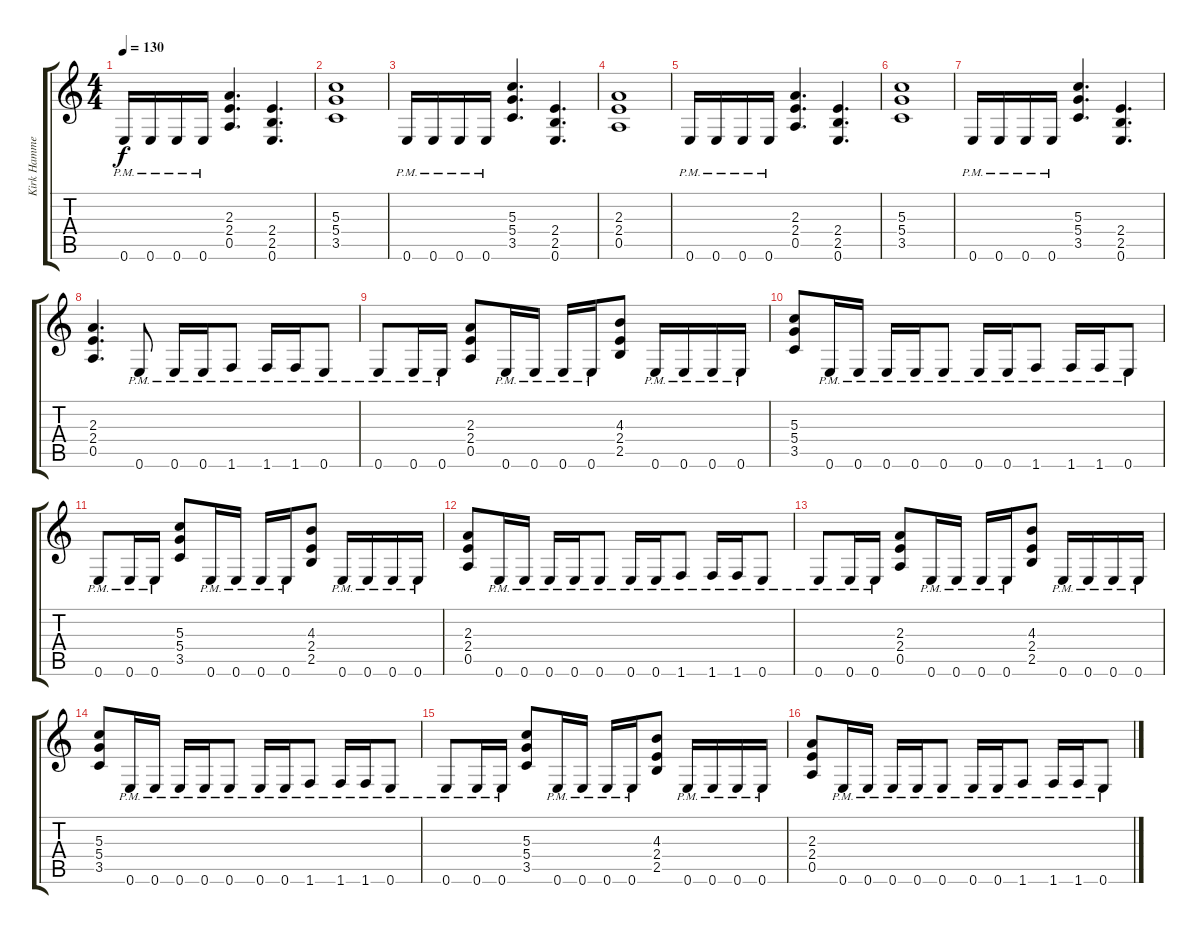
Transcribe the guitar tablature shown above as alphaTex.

\track ("Kirk Hammet" "Kirk Hamme") {instrument distortionguitar}
\staff {score tabs}
\tuning (E4 B3 G3 D3 A2 E2) {hide}
\ts (4 4)
\tempo 130
\clef g2
\ks c
0.6{pm}.16{dy f} 0.6{pm}.16 0.6{pm}.16 0.6{pm}.16 (2.3 2.4 0.5).4{d} (2.4 2.5 0.6).4{d} |
(5.3 5.4 3.5).1 |
0.6{pm}.16 0.6{pm}.16 0.6{pm}.16 0.6{pm}.16 (5.3 5.4 3.5).4{d} (2.4 2.5 0.6).4{d} |
(2.3 2.4 0.5).1 |
0.6{pm}.16 0.6{pm}.16 0.6{pm}.16 0.6{pm}.16 (2.3 2.4 0.5).4{d} (2.4 2.5 0.6).4{d} |
(5.3 5.4 3.5).1 |
0.6{pm}.16 0.6{pm}.16 0.6{pm}.16 0.6{pm}.16 (5.3 5.4 3.5).4{d} (2.4 2.5 0.6).4{d} |
(2.3 2.4 0.5).4{d} 0.6{pm}.8 0.6{pm}.16 0.6{pm}.16 1.6{pm}.8 1.6{pm}.16 1.6{pm}.16 0.6{pm}.8 |
0.6{pm}.8{volume 16} 0.6{pm}.16 0.6{pm}.16 (2.3 2.4 0.5).8 0.6{pm}.16 0.6{pm}.16 0.6{pm}.16 0.6{pm}.16 (4.3 2.4 2.5).8 0.6{pm}.16 0.6{pm}.16 0.6{pm}.16 0.6{pm}.16 |
(5.3 5.4 3.5).8 0.6{pm}.16 0.6{pm}.16 0.6{pm}.16 0.6{pm}.16 0.6{pm}.8 0.6{pm}.16 0.6{pm}.16 1.6{pm}.8 1.6{pm}.16 1.6{pm}.16 0.6{pm}.8 |
0.6{pm}.8 0.6{pm}.16 0.6{pm}.16 (5.3 5.4 3.5).8 0.6{pm}.16 0.6{pm}.16 0.6{pm}.16 0.6{pm}.16 (4.3 2.4 2.5).8 0.6{pm}.16 0.6{pm}.16 0.6{pm}.16 0.6{pm}.16 |
(2.3 2.4 0.5).8 0.6{pm}.16 0.6{pm}.16 0.6{pm}.16 0.6{pm}.16 0.6{pm}.8 0.6{pm}.16 0.6{pm}.16 1.6{pm}.8 1.6{pm}.16 1.6{pm}.16 0.6{pm}.8 |
0.6{pm}.8 0.6{pm}.16 0.6{pm}.16 (2.3 2.4 0.5).8 0.6{pm}.16 0.6{pm}.16 0.6{pm}.16 0.6{pm}.16 (4.3 2.4 2.5).8 0.6{pm}.16 0.6{pm}.16 0.6{pm}.16 0.6{pm}.16 |
(5.3 5.4 3.5).8 0.6{pm}.16 0.6{pm}.16 0.6{pm}.16 0.6{pm}.16 0.6{pm}.8 0.6{pm}.16 0.6{pm}.16 1.6{pm}.8 1.6{pm}.16 1.6{pm}.16 0.6{pm}.8 |
0.6{pm}.8 0.6{pm}.16 0.6{pm}.16 (5.3 5.4 3.5).8 0.6{pm}.16 0.6{pm}.16 0.6{pm}.16 0.6{pm}.16 (4.3 2.4 2.5).8 0.6{pm}.16 0.6{pm}.16 0.6{pm}.16 0.6{pm}.16 |
(2.3 2.4 0.5).8 0.6{pm}.16 0.6{pm}.16 0.6{pm}.16 0.6{pm}.16 0.6{pm}.8 0.6{pm}.16 0.6{pm}.16 1.6{pm}.8 1.6{pm}.16 1.6{pm}.16 0.6{pm}.8
